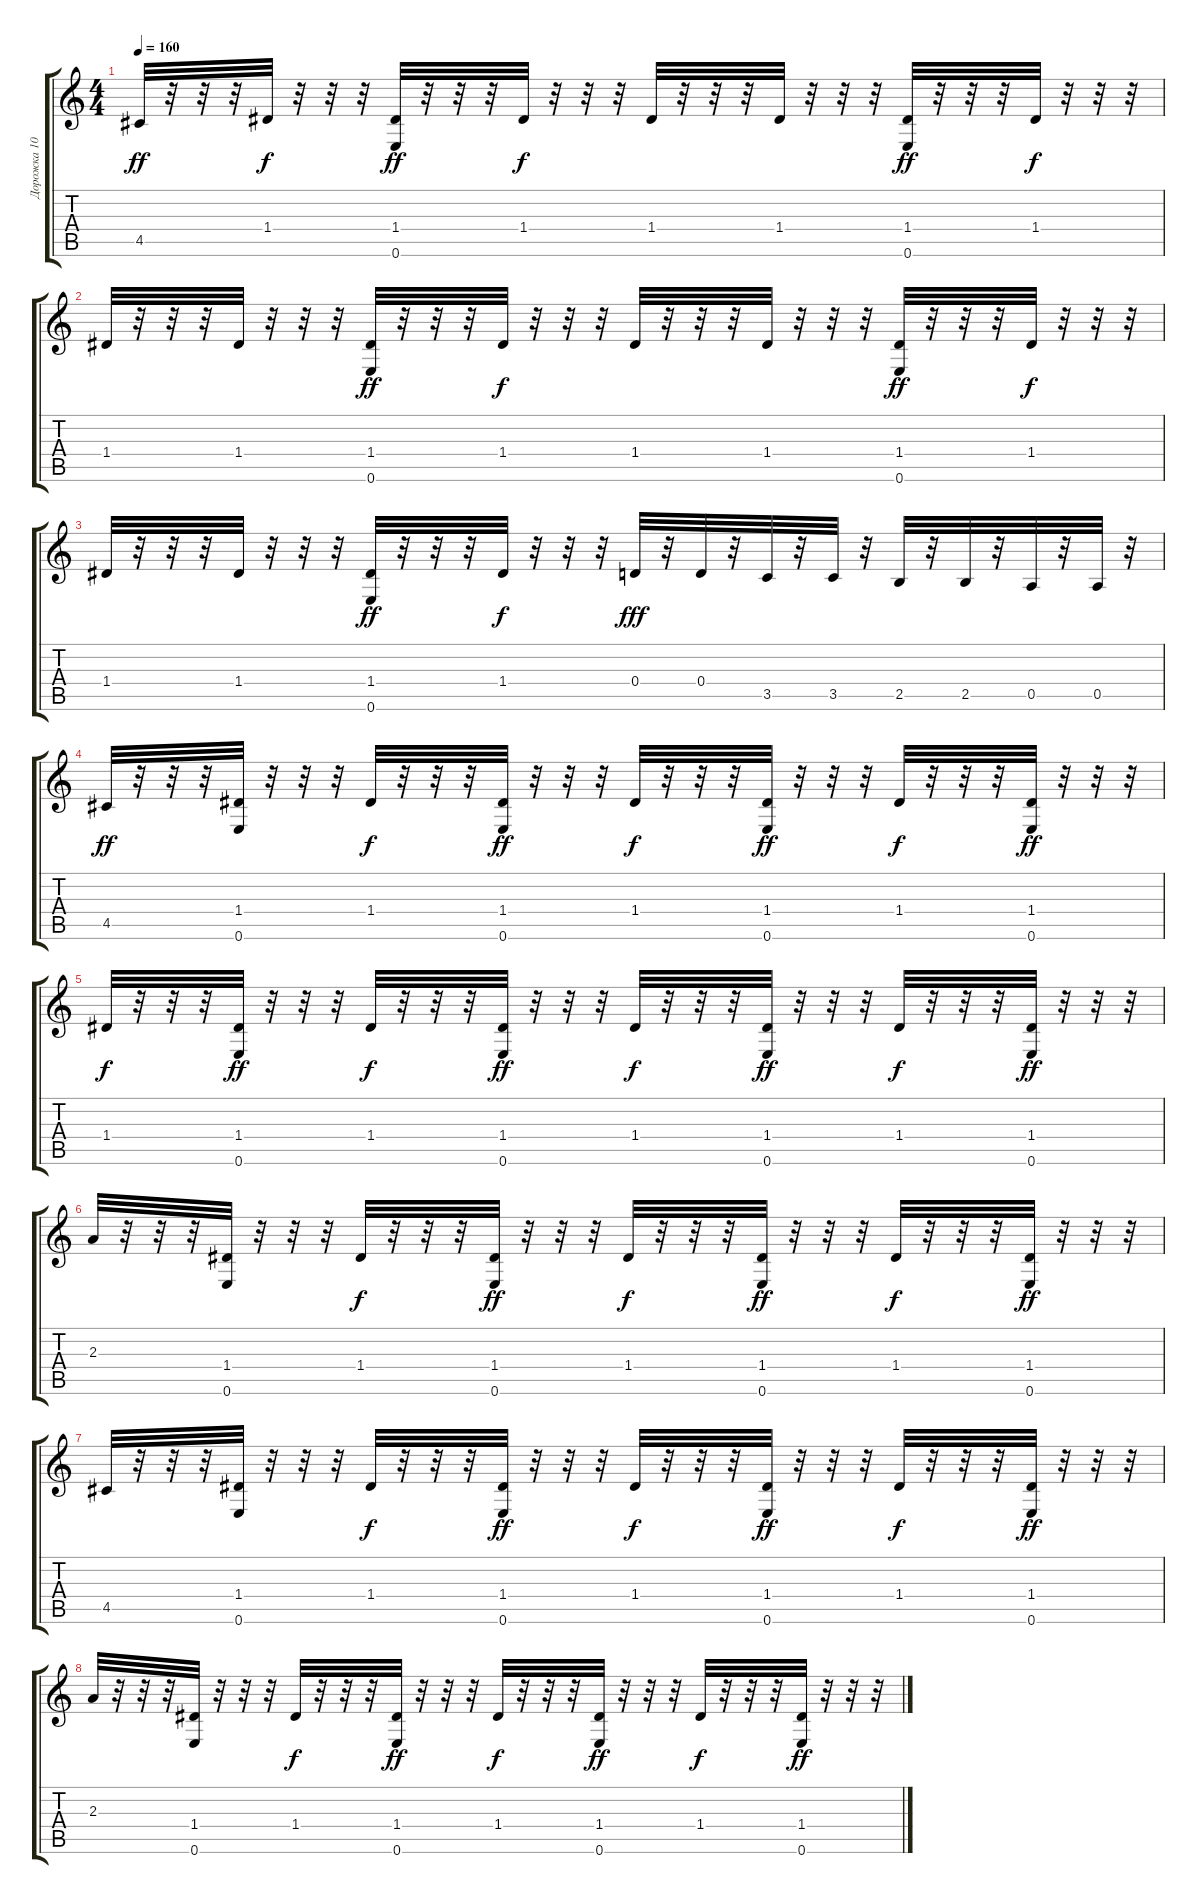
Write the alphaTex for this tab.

\track ("Дорожка 10" "Дорожка 10") {instrument acousticguitarnylon}
\staff {score tabs}
\tuning (E4 B3 G3 D3 A2 E2) {hide}
\ts (4 4)
\tempo 160
\clef g2
\ks c
4.5.32{dy ff} r.32 r.32 r.32 1.4.32{dy f} r.32 r.32 r.32 (1.4 0.6).32{dy ff} r.32 r.32 r.32 1.4.32{dy f} r.32 r.32 r.32 1.4.32 r.32 r.32 r.32 1.4.32 r.32 r.32 r.32 (1.4 0.6).32{dy ff} r.32 r.32 r.32 1.4.32{dy f} r.32 r.32 r.32 |
1.4.32 r.32 r.32 r.32 1.4.32 r.32 r.32 r.32 (1.4 0.6).32{dy ff} r.32 r.32 r.32 1.4.32{dy f} r.32 r.32 r.32 1.4.32 r.32 r.32 r.32 1.4.32 r.32 r.32 r.32 (1.4 0.6).32{dy ff} r.32 r.32 r.32 1.4.32{dy f} r.32 r.32 r.32 |
1.4.32 r.32 r.32 r.32 1.4.32 r.32 r.32 r.32 (1.4 0.6).32{dy ff} r.32 r.32 r.32 1.4.32{dy f} r.32 r.32 r.32 0.4.32{dy fff} r.32 0.4.32 r.32 3.5.32 r.32 3.5.32 r.32 2.5.32 r.32 2.5.32 r.32 0.5.32 r.32 0.5.32 r.32 |
4.5.32{dy ff} r.32 r.32 r.32 (1.4 0.6).32 r.32 r.32 r.32 1.4.32{dy f} r.32 r.32 r.32 (1.4 0.6).32{dy ff} r.32 r.32 r.32 1.4.32{dy f} r.32 r.32 r.32 (1.4 0.6).32{dy ff} r.32 r.32 r.32 1.4.32{dy f} r.32 r.32 r.32 (1.4 0.6).32{dy ff} r.32 r.32 r.32 |
1.4.32{dy f} r.32 r.32 r.32 (1.4 0.6).32{dy ff} r.32 r.32 r.32 1.4.32{dy f} r.32 r.32 r.32 (1.4 0.6).32{dy ff} r.32 r.32 r.32 1.4.32{dy f} r.32 r.32 r.32 (1.4 0.6).32{dy ff} r.32 r.32 r.32 1.4.32{dy f} r.32 r.32 r.32 (1.4 0.6).32{dy ff} r.32 r.32 r.32 |
2.3.32 r.32 r.32 r.32 (1.4 0.6).32 r.32 r.32 r.32 1.4.32{dy f} r.32 r.32 r.32 (1.4 0.6).32{dy ff} r.32 r.32 r.32 1.4.32{dy f} r.32 r.32 r.32 (1.4 0.6).32{dy ff} r.32 r.32 r.32 1.4.32{dy f} r.32 r.32 r.32 (1.4 0.6).32{dy ff} r.32 r.32 r.32 |
4.5.32 r.32 r.32 r.32 (1.4 0.6).32 r.32 r.32 r.32 1.4.32{dy f} r.32 r.32 r.32 (1.4 0.6).32{dy ff} r.32 r.32 r.32 1.4.32{dy f} r.32 r.32 r.32 (1.4 0.6).32{dy ff} r.32 r.32 r.32 1.4.32{dy f} r.32 r.32 r.32 (1.4 0.6).32{dy ff} r.32 r.32 r.32 |
2.3.32 r.32 r.32 r.32 (1.4 0.6).32 r.32 r.32 r.32 1.4.32{dy f} r.32 r.32 r.32 (1.4 0.6).32{dy ff} r.32 r.32 r.32 1.4.32{dy f} r.32 r.32 r.32 (1.4 0.6).32{dy ff} r.32 r.32 r.32 1.4.32{dy f} r.32 r.32 r.32 (1.4 0.6).32{dy ff} r.32 r.32 r.32
